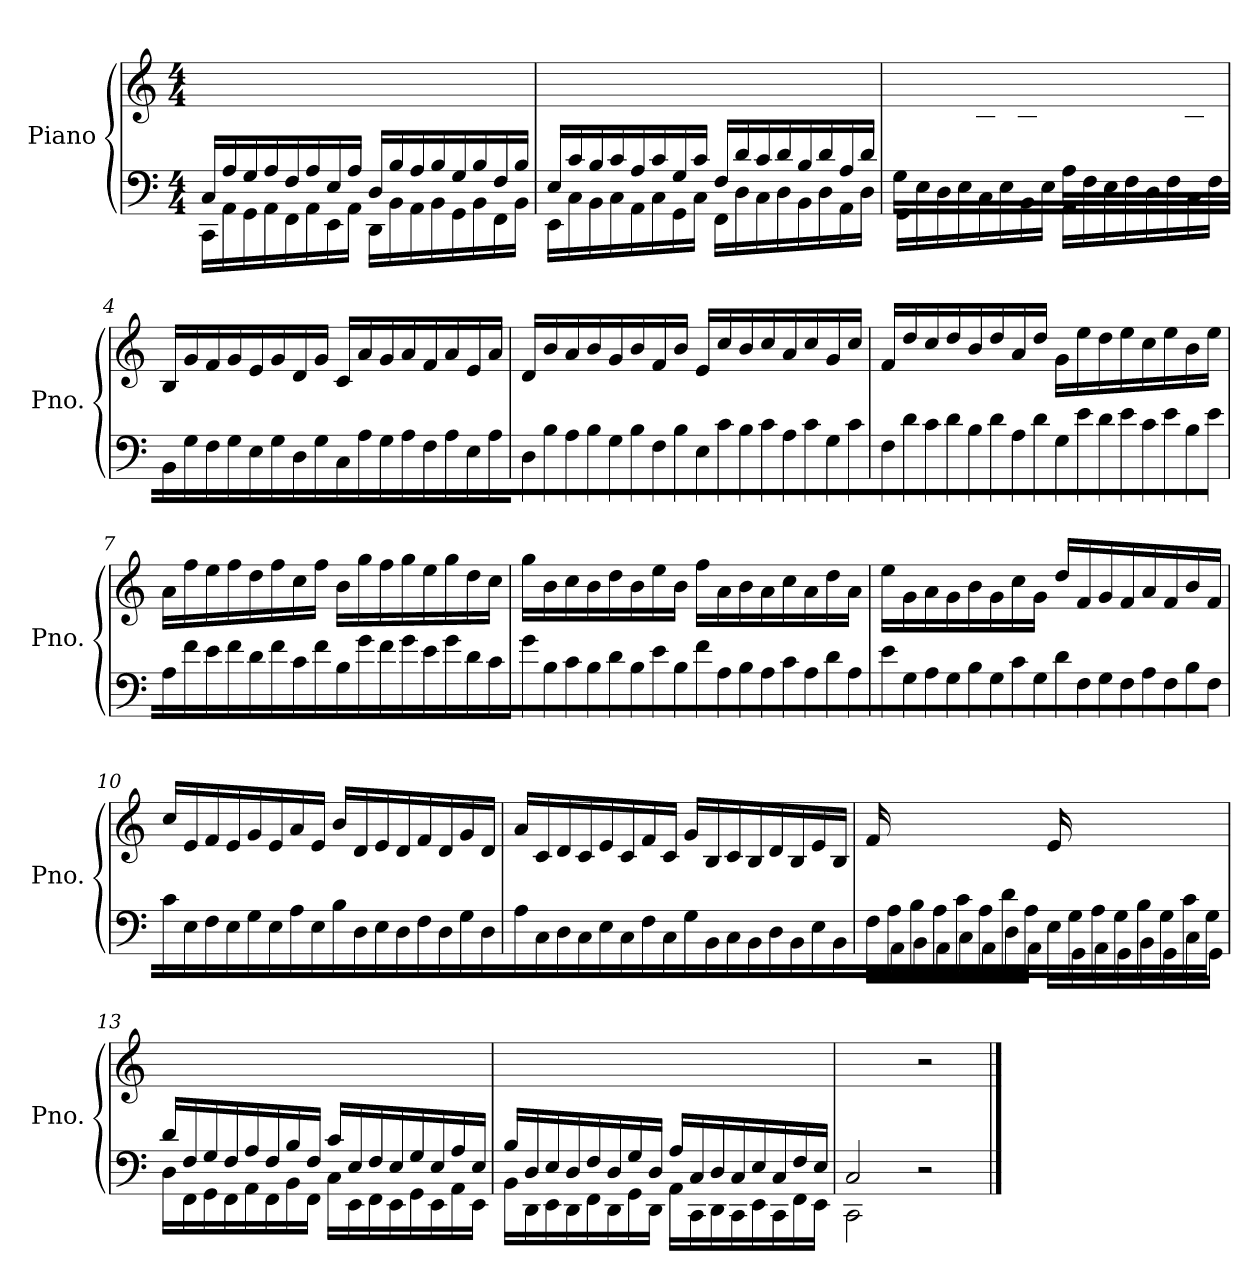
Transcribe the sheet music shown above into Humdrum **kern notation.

**kern	**kern
*part1	*part1
*staff2	*staff1
*I"Piano	*
*I'Pno.	*
*clefF4	*clefG2
*k[]	*k[]
*M4/4	*M4/4
=1	=1
*^	*
16C/LL	16CC<\LL	1ryy
16A/	16AA<\	.
16G/	16GG<\	.
16A/	16AA<\	.
16F/	16FF<\	.
16A/	16AA<\	.
16E/	16EE<\	.
16A/JJ	16AA<\JJ	.
16D/LL	16DD\LL	.
16B/	16BB\	.
16A/	16AA\	.
16B/	16BB\	.
16G/	16GG\	.
16B/	16BB\	.
16F/	16FF\	.
16B/JJ	16BB\JJ	.
=2	=2	=2
16E/LL	16EE<\LL	1ryy
16c/	16C\	.
16B/	16BB\	.
16c/	16C\	.
16A/	16AA\	.
16c/	16C\	.
16G/	16GG\	.
16c/JJ	16C\JJ	.
16F/LL	16FF<\LL	.
16d/	16D\	.
16c/	16C\	.
16d/	16D\	.
16B/	16BB\	.
16d/	16D\	.
16A/	16AA\	.
16d/JJ	16D\JJ	.
!!LO:LB:g=z
=3	=3	=3
16G/LL	16GG<\LL	16ryy
4..ryy	16E\	16e/
.	16D\	16d/
.	16E\	16e/
.	16C\	16c/
.	16E\	16e/
.	16BB\	16B/
.	16E\JJ	16e/JJ
16A/LL	16AA<\LL	16ryy
4..ryy	16F\	16f/
.	16E\	16e/
.	16F\	16f/
.	16D\	16d/
.	16F\	16f/
.	16C\	16c/
.	16F\JJ	16f/JJ
*v	*v	*
=4	=4
16BB<\LL	16B/LL
16G\	16g/
16F\	16f/
16G\	16g/
16E\	16e/
16G\	16g/
16D\	16d/
16G\JJ	16g/JJ
16C<\LL	16c/LL
16A\	16a/
16G\	16g/
16A\	16a/
16F\	16f/
16A\	16a/
16E\	16e/
16A\JJ	16a/JJ
!!LO:LB:g=z
=5	=5
16D<\LL	16d/LL
16B\	16b/
16A\	16a/
16B\	16b/
16G\	16g/
16B\	16b/
16F\	16f/
16B\JJ	16b/JJ
16E<\LL	16e/LL
16c\	16cc/
16B\	16b/
16c\	16cc/
16A\	16a/
16c\	16cc/
16G\	16g/
16c\JJ	16cc/JJ
=6	=6
16F<\LL	16f/LL
16d\	16dd/
16c\	16cc/
16d\	16dd/
16B\	16b/
16d\	16dd/
16A\	16a/
16d\JJ	16dd/JJ
16G<\LL	16g\LL
16e\	16ee\
16d\	16dd\
16e\	16ee\
16c\	16cc\
16e\	16ee\
16B\	16b\
16e\JJ	16ee\JJ
!!LO:LB:g=z
=7	=7
16A<\LL	16a\LL
16f\	16ff\
16e\	16ee\
16f\	16ff\
16d\	16dd\
16f\	16ff\
16c\	16cc\
16f\JJ	16ff\JJ
16B<\LL	16b\LL
16g\	16gg\
16f\	16ff\
16g\	16gg\
16e\	16ee\
16g\	16gg\
16d\	16dd\
16c\JJ	16cc\JJ
=8	=8
16g<\LL	16gg\LL
16B<\	16b\
16c<\	16cc\
16B<\	16b\
16d<\	16dd\
16B<\	16b\
16e<\	16ee\
16B<\JJ	16b\JJ
16f<\LL	16ff\LL
16A<\	16a\
16B<\	16b\
16A<\	16a\
16c<\	16cc\
16A<\	16a\
16d<\	16dd\
16A<\JJ	16a\JJ
!!LO:PB:g=z
=9	=9
16e<\LL	16ee\LL
16G<\	16g\
16A\	16a\
16G\	16g\
16B\	16b\
16G\	16g\
16c\	16cc\
16G\JJ	16g\JJ
16d\LL	16dd/LL
16F<\	16f/
16G\	16g/
16F\	16f/
16A\	16a/
16F\	16f/
16B\	16b/
16F\JJ	16f/JJ
=10	=10
16c\LL	16cc/LL
16E<\	16e/
16F\	16f/
16E\	16e/
16G\	16g/
16E\	16e/
16A\	16a/
16E\JJ	16e/JJ
16B\LL	16b/LL
16D<\	16d/
16E\	16e/
16D\	16d/
16F\	16f/
16D\	16d/
16G\	16g/
16D\JJ	16d/JJ
!!LO:LB:g=z
=11	=11
16A\LL	16a/LL
16C<\	16c/
16D\	16d/
16C\	16c/
16E\	16e/
16C\	16c/
16F\	16f/
16C\JJ	16c/JJ
16G\LL	16g/LL
16BB<\	16B/
16C\	16c/
16BB\	16B/
16D\	16d/
16BB\	16B/
16E\	16e/
16BB\JJ	16B/JJ
=12	=12
*^	*
16ryy	16F\LL	16f/LL
16A/	16AA<\	4..ryy
16B/	16BB\	.
16A/	16AA\	.
16c/	16C\	.
16A/	16AA\	.
16d/	16D\	.
16A/JJ	16AA\JJ	.
16ryy	16E\LL	16e/LL
16G/	16GG<\	4..ryy
16A/	16AA\	.
16G/	16GG\	.
16B/	16BB\	.
16G/	16GG\	.
16c/	16C\	.
16G/JJ	16GG\JJ	.
!!LO:LB:g=z
=13	=13	=13
16d/LL	16D\LL	1ryy
16F/	16FF<\	.
16G/	16GG\	.
16F/	16FF\	.
16A/	16AA\	.
16F/	16FF\	.
16B/	16BB\	.
16F/JJ	16FF\JJ	.
16c/LL	16C\LL	.
16E/	16EE<\	.
16F/	16FF\	.
16E/	16EE\	.
16G/	16GG\	.
16E/	16EE\	.
16A/	16AA\	.
16E/JJ	16EE\JJ	.
=14	=14	=14
16B/LL	16BB\LL	1ryy
16D/	16DD<\	.
16E/	16EE\	.
16D/	16DD\	.
16F/	16FF\	.
16D/	16DD\	.
16G/	16GG\	.
16D/JJ	16DD\JJ	.
16A/LL	16AA\LL	.
16C/	16CC<\	.
16D/	16DD\	.
16C/	16CC\	.
16E/	16EE\	.
16C/	16CC\	.
16F/	16FF\	.
16E/JJ	16EE\JJ	.
=15	=15	=15
2C/	2CC\	2ryy
2ryy	2r	2r
*v	*v	*
==	==
*-	*-
